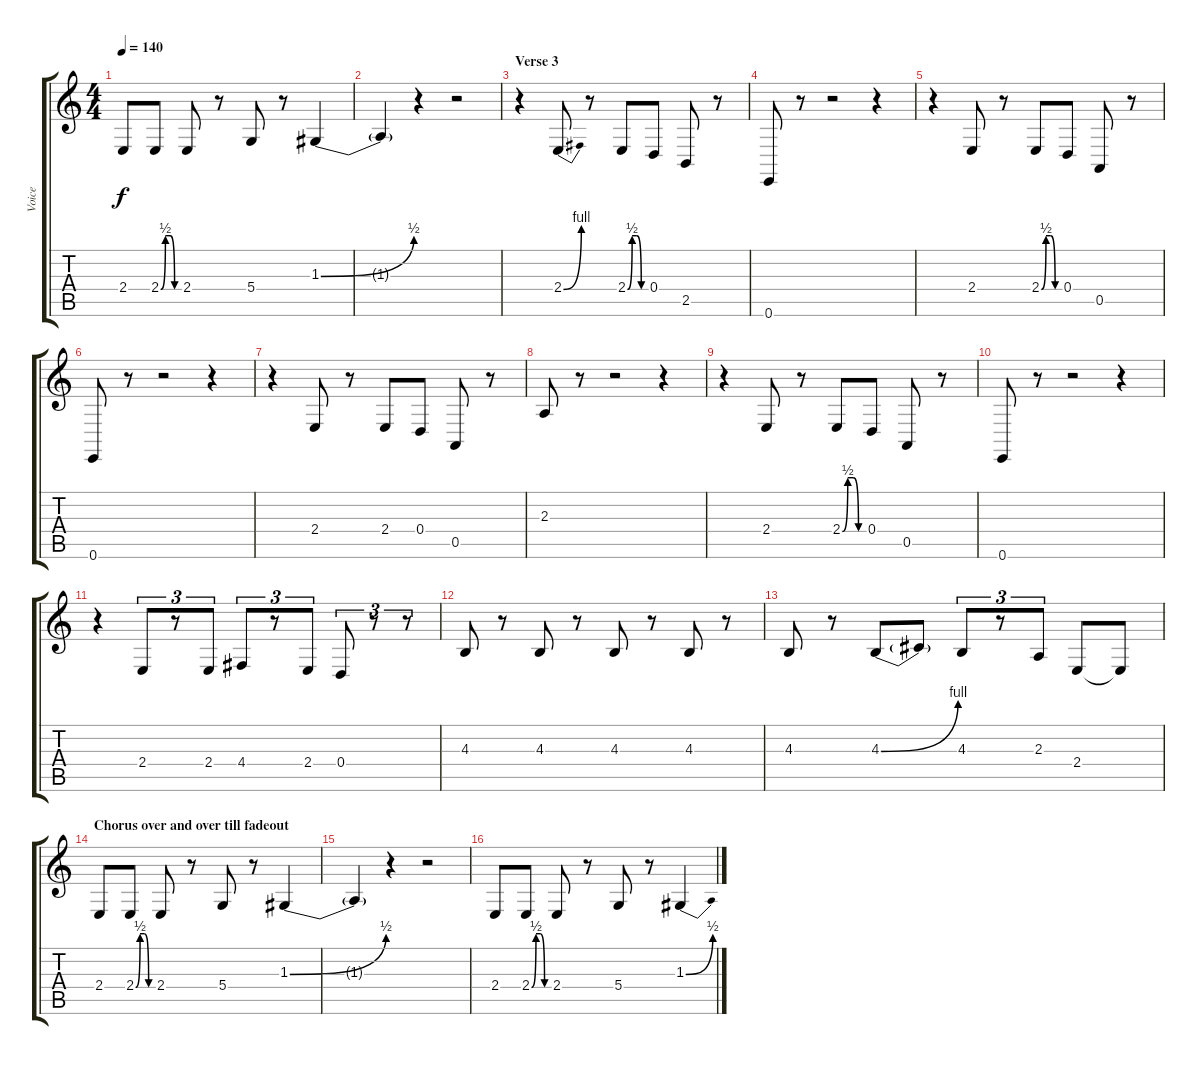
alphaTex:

\track ("Voice" "Voice") {instrument tenorsax}
\staff {score tabs}
\tuning (E4 B3 G3 D3 A2 E2) {hide}
\ts (4 4)
\tempo 140
\clef g2
\ks c
2.4.8{dy f} 2.4{be (custom 0 0 15 2 30 2 45 0 60 0)}.8 2.4.8 r.8 5.4.8 r.8 1.3{be (bend 0 0 60 2)}.4 |
1.3{t}.4 r.4 r.2 |
\section ("" "Verse 3")
r.4 2.4{be (bend 0 0 60 4)}.8 r.8 2.4{be (custom 0 0 15 2 30 2 45 0 60 0)}.8 0.4.8 2.5.8 r.8 |
0.6.8 r.8 r.2 r.4 |
r.4 2.4.8 r.8 2.4{be (custom 0 0 15 2 30 2 45 0 60 0)}.8 0.4.8 0.5.8 r.8 |
0.6.8 r.8 r.2 r.4 |
r.4 2.4.8 r.8 2.4.8 0.4.8 0.5.8 r.8 |
2.3.8 r.8 r.2 r.4 |
r.4 2.4.8 r.8 2.4{be (custom 0 0 15 2 30 2 45 0 60 0)}.8 0.4.8 0.5.8 r.8 |
0.6.8 r.8 r.2 r.4 |
r.4 2.4.8{tu (3 2)} r.8{tu (3 2)} 2.4.8{tu (3 2)} 4.4.8{tu (3 2)} r.8{tu (3 2)} 2.4.8{tu (3 2)} 0.4.8{tu (3 2)} r.8{tu (3 2)} r.8{tu (3 2)} |
4.3.8 r.8 4.3.8 r.8 4.3.8 r.8 4.3.8 r.8 |
4.3.8 r.8 4.3{be (bend 0 0 60 4)}.8 4.3{t}.8 4.3.8{tu (3 2)} r.8{tu (3 2)} 2.3.8{tu (3 2)} 2.4.8 2.4{t}.8 |
\section ("" "Chorus over and over till fadeout")
2.4.8 2.4{be (custom 0 0 15 2 30 2 45 0 60 0)}.8 2.4.8 r.8 5.4.8 r.8 1.3{be (bend 0 0 60 2)}.4 |
1.3{t}.4 r.4 r.2 |
2.4.8 2.4{be (custom 0 0 15 2 30 2 45 0 60 0)}.8 2.4.8 r.8 5.4.8 r.8 1.3{be (bend 0 0 60 2)}.4
